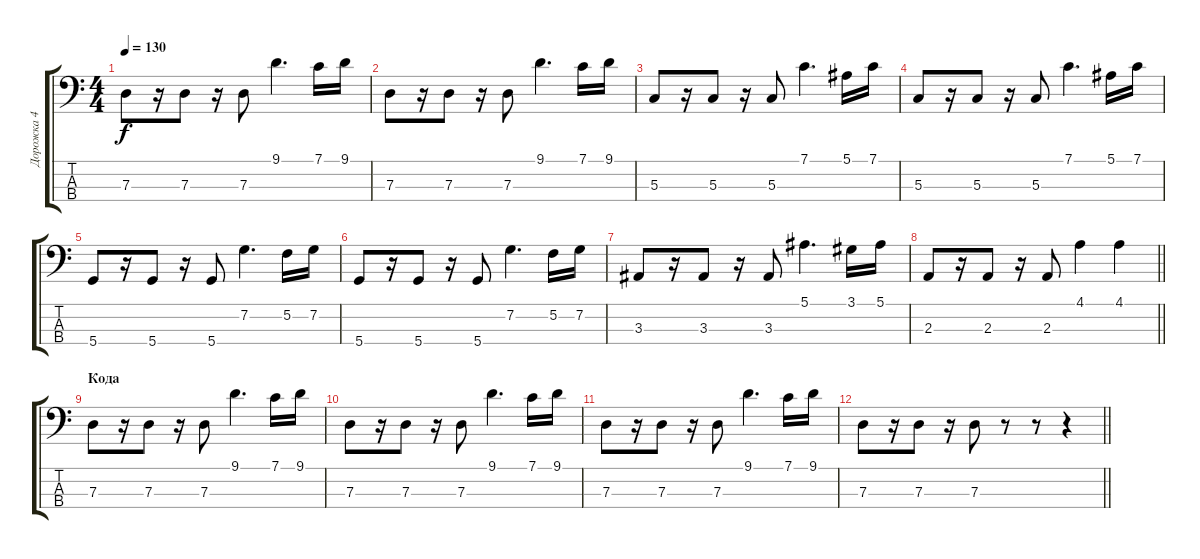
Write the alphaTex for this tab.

\track ("Дорожка 4" "Дорожка 4") {instrument electricbassfinger}
\staff {score tabs}
\tuning (F2 C2 G1 D1) {hide}
\ts (4 4)
\tempo 130
\clef f4
\ks c
7.3.8{dy f} r.16 7.3.8 r.16 7.3.8 9.1.4{d} 7.1.16 9.1.16 |
7.3.8 r.16 7.3.8 r.16 7.3.8 9.1.4{d} 7.1.16 9.1.16 |
5.3.8 r.16 5.3.8 r.16 5.3.8 7.1.4{d} 5.1.16 7.1.16 |
5.3.8 r.16 5.3.8 r.16 5.3.8 7.1.4{d} 5.1.16 7.1.16 |
5.4.8 r.16 5.4.8 r.16 5.4.8 7.2.4{d} 5.2.16 7.2.16 |
5.4.8 r.16 5.4.8 r.16 5.4.8 7.2.4{d} 5.2.16 7.2.16 |
3.3.8 r.16 3.3.8 r.16 3.3.8 5.1.4{d} 3.1.16 5.1.16 |
\barLineRight lightlight
2.3.8 r.16 2.3.8 r.16 2.3.8 4.1.4 4.1.4 |
\section ("" "Кода")
7.3.8 r.16 7.3.8 r.16 7.3.8 9.1.4{d} 7.1.16 9.1.16 |
7.3.8 r.16 7.3.8 r.16 7.3.8 9.1.4{d} 7.1.16 9.1.16 |
7.3.8 r.16 7.3.8 r.16 7.3.8 9.1.4{d} 7.1.16 9.1.16 |
\barLineRight lightlight
7.3.8 r.16 7.3.8 r.16 7.3.8 r.8 r.8 r.4
